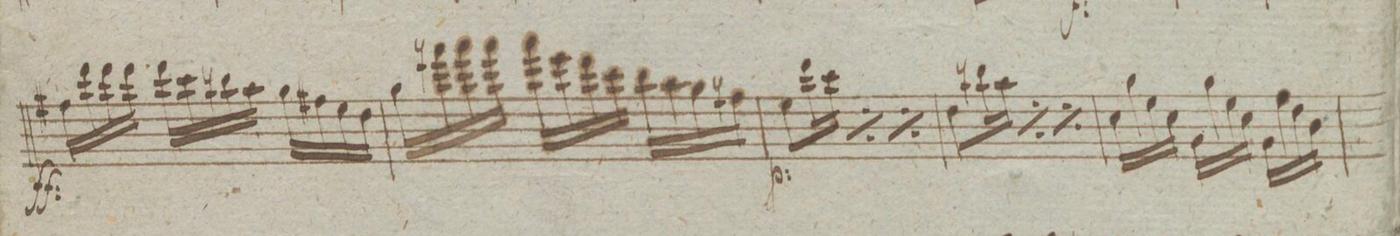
**kern	**dynam
*I"Violino Imo	*
*clefG2	*
*k[]	*
*M3/4	*
16ff#X\LL	ff
16ddd\	.
16ddd\	.
16ddd\JJ	.
16ddd\LL	.
16ccc\	.
16bbn\	.
16aa\JJ	.
16gg\LL	.
16ff#X\	.
16ee\	.
16dd\JJ	.
=80	=80
16gg\LL	.
16fffn\	.
16fff\	.
16fff\JJ	.
16fff\LL	.
16eee\	.
16ddd\	.
16ccc\JJ	.
16bb\LL	.
16aa\	.
16gg\	.
16ffn\JJ	.
=81	=81
8ee\L	p
16ddd\L	.
16ccc\JJ	.
*rep	*
8ee\L	.
16ddd\L	.
16ccc\JJ	.
*Xrep	*
*rep	*
8ee\L	.
16ddd\L	.
16ccc\JJ	.
*Xrep	*
=82	=82
8dd\L	.
16bbn\L	.
16aa\JJ	.
*rep	*
8dd\L	.
16bb\L	.
16aa\JJ	.
*Xrep	*
*rep	*
8dd\L	.
16bb\L	.
16aa\JJ	.
*Xrep	*
=83	=83
16cc\LL	.
16gg\	.
16ee\	.
16cc\JJ	.
16g\LL	.
16gg\	.
16ee\	.
16cc\JJ	.
16g\LL	.
16ff\	.
16dd\	.
16b\JJ	.
=84	=84
*-	*-
